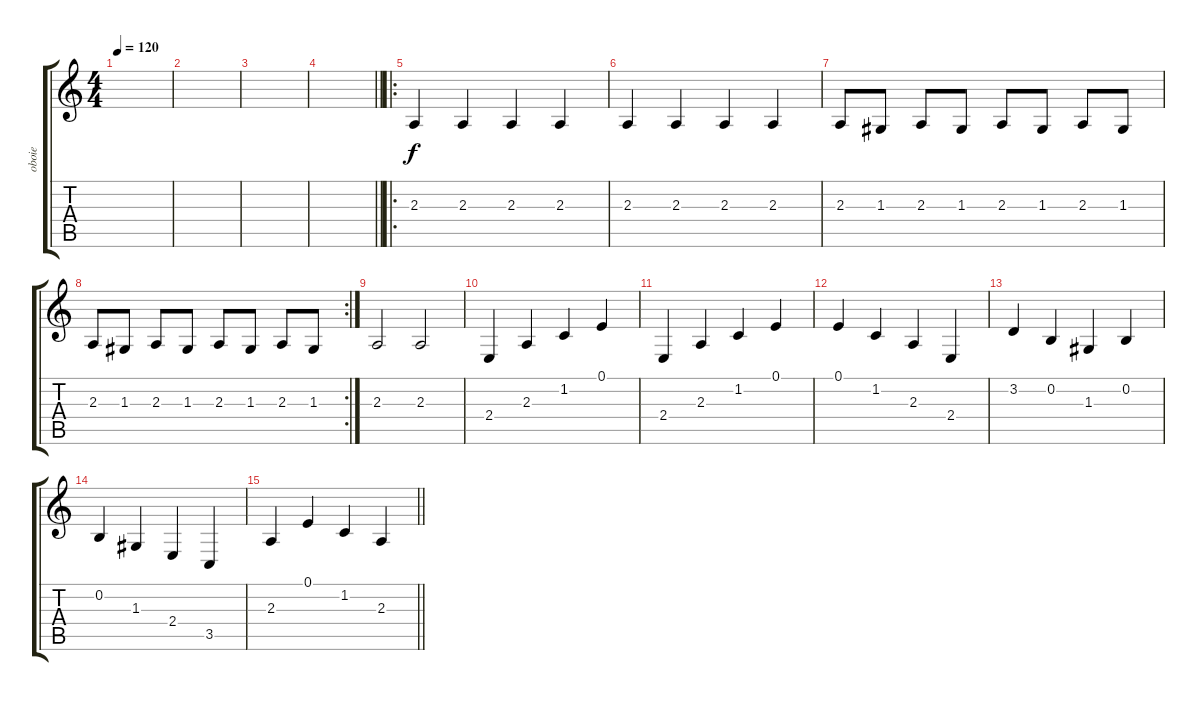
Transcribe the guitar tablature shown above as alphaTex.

\track ("oboie" "oboie") {instrument oboe}
\staff {score tabs}
\tuning (E4 B3 G3 D3 A2 E2) {hide}
\ts (4 4)
\tempo 120
\clef g2
\ks c
|
|
|
\barLineRight lightlight
|
\ro
2.3.4 2.3.4 2.3.4 2.3.4 |
2.3.4 2.3.4 2.3.4 2.3.4 |
2.3.8 1.3.8 2.3.8 1.3.8 2.3.8 1.3.8 2.3.8 1.3.8 |
\rc 2
2.3.8 1.3.8 2.3.8 1.3.8 2.3.8 1.3.8 2.3.8 1.3.8 |
2.3.2 2.3.2 |
2.4.4 2.3.4 1.2.4 0.1.4 |
2.4.4 2.3.4 1.2.4 0.1.4 |
0.1.4 1.2.4 2.3.4 2.4.4 |
3.2.4 0.2.4 1.3.4 0.2.4 |
0.2.4 1.3.4 2.4.4 3.5.4 |
\barLineRight lightlight
2.3.4 0.1.4 1.2.4 2.3.4
